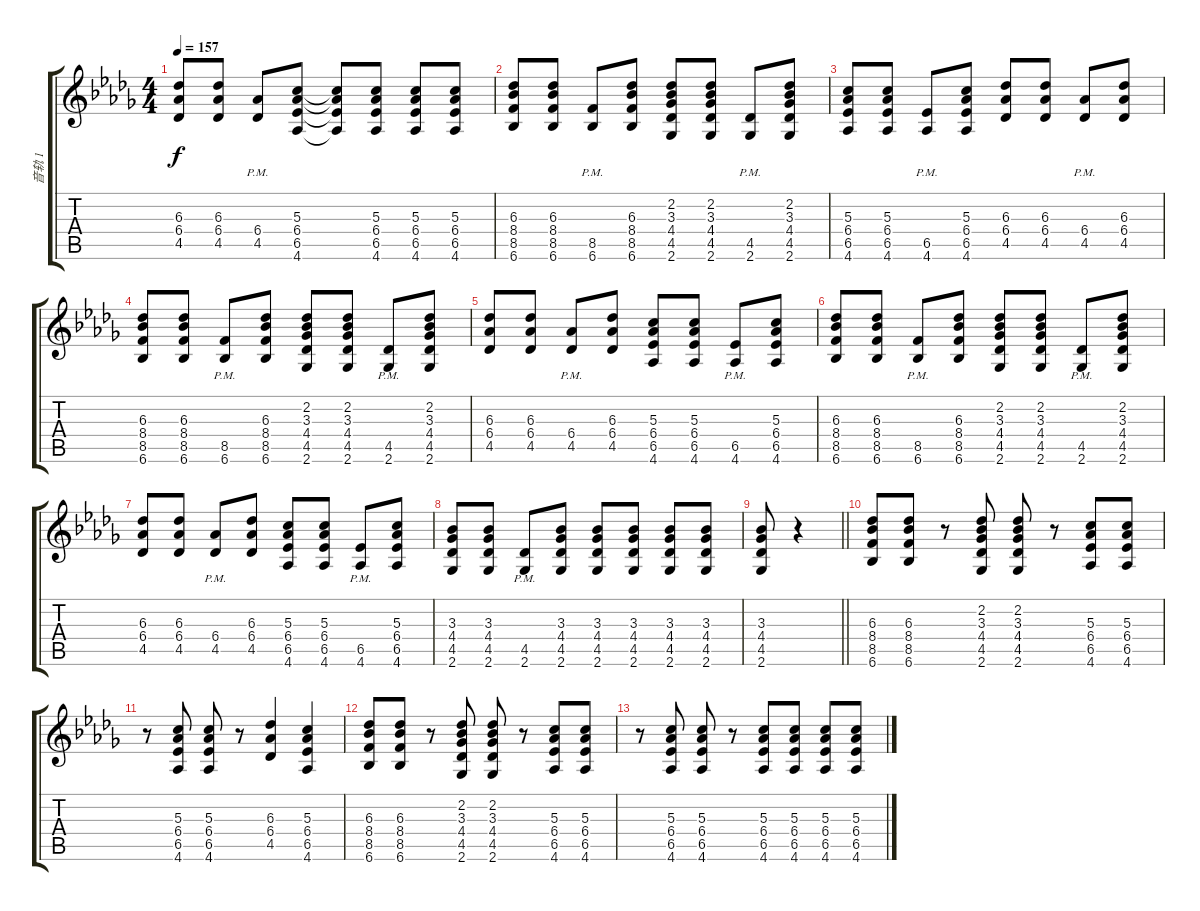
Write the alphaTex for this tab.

\track ("音轨 1" "音轨 1") {instrument distortionguitar}
\staff {score tabs}
\tuning (E4 B3 G3 D3 A2 E2) {hide}
\ts (4 4)
\tempo 157
\clef g2
\ks db
(6.3 6.4 4.5).8{dy f} (6.3 6.4 4.5).8 (6.4{pm} 4.5{pm}).8 (5.3 6.4 6.5 4.6).8 (5.3{t} 6.4{t} 6.5{t} 4.6{t}).8 (5.3 6.4 6.5 4.6).8 (5.3 6.4 6.5 4.6).8 (5.3 6.4 6.5 4.6).8 |
(6.3 8.4 8.5 6.6).8 (6.3 8.4 8.5 6.6).8 (8.5{pm} 6.6{pm}).8 (6.3 8.4 8.5 6.6).8 (2.2 3.3 4.4 4.5 2.6).8 (2.2 3.3 4.4 4.5 2.6).8 (4.5{pm} 2.6{pm}).8 (2.2 3.3 4.4 4.5 2.6).8 |
(5.3 6.4 6.5 4.6).8 (5.3 6.4 6.5 4.6).8 (6.5{pm} 4.6{pm}).8 (5.3 6.4 6.5 4.6).8 (6.3 6.4 4.5).8 (6.3 6.4 4.5).8 (6.4{pm} 4.5{pm}).8 (6.3 6.4 4.5).8 |
(6.3 8.4 8.5 6.6).8 (6.3 8.4 8.5 6.6).8 (8.5{pm} 6.6{pm}).8 (6.3 8.4 8.5 6.6).8 (2.2 3.3 4.4 4.5 2.6).8 (2.2 3.3 4.4 4.5 2.6).8 (4.5{pm} 2.6{pm}).8 (2.2 3.3 4.4 4.5 2.6).8 |
(6.3 6.4 4.5).8 (6.3 6.4 4.5).8 (6.4{pm} 4.5{pm}).8 (6.3 6.4 4.5).8 (5.3 6.4 6.5 4.6).8 (5.3 6.4 6.5 4.6).8 (6.5{pm} 4.6{pm}).8 (5.3 6.4 6.5 4.6).8 |
(6.3 8.4 8.5 6.6).8 (6.3 8.4 8.5 6.6).8 (8.5{pm} 6.6{pm}).8 (6.3 8.4 8.5 6.6).8 (2.2 3.3 4.4 4.5 2.6).8 (2.2 3.3 4.4 4.5 2.6).8 (4.5{pm} 2.6{pm}).8 (2.2 3.3 4.4 4.5 2.6).8 |
(6.3 6.4 4.5).8 (6.3 6.4 4.5).8 (6.4{pm} 4.5{pm}).8 (6.3 6.4 4.5).8 (5.3 6.4 6.5 4.6).8 (5.3 6.4 6.5 4.6).8 (6.5{pm} 4.6{pm}).8 (5.3 6.4 6.5 4.6).8 |
(3.3 4.4 4.5 2.6).8 (3.3 4.4 4.5 2.6).8 (4.5{pm} 2.6{pm}).8 (3.3 4.4 4.5 2.6).8 (3.3 4.4 4.5 2.6).8 (3.3 4.4 4.5 2.6).8 (3.3 4.4 4.5 2.6).8 (3.3 4.4 4.5 2.6).8 |
\barLineRight lightlight
(3.3 4.4 4.5 2.6).8 r.4 |
(6.3 8.4 8.5 6.6).8 (6.3 8.4 8.5 6.6).8 r.8 (2.2 3.3 4.4 4.5 2.6).8 (2.2 3.3 4.4 4.5 2.6).8 r.8 (5.3 6.4 6.5 4.6).8 (5.3 6.4 6.5 4.6).8 |
r.8 (5.3 6.4 6.5 4.6).8 (5.3 6.4 6.5 4.6).8 r.8 (6.3 6.4 4.5).4 (5.3 6.4 6.5 4.6).4 |
(6.3 8.4 8.5 6.6).8 (6.3 8.4 8.5 6.6).8 r.8 (2.2 3.3 4.4 4.5 2.6).8 (2.2 3.3 4.4 4.5 2.6).8 r.8 (5.3 6.4 6.5 4.6).8 (5.3 6.4 6.5 4.6).8 |
r.8 (5.3 6.4 6.5 4.6).8 (5.3 6.4 6.5 4.6).8 r.8 (5.3 6.4 6.5 4.6).8 (5.3 6.4 6.5 4.6).8 (5.3 6.4 6.5 4.6).8 (5.3 6.4 6.5 4.6).8
